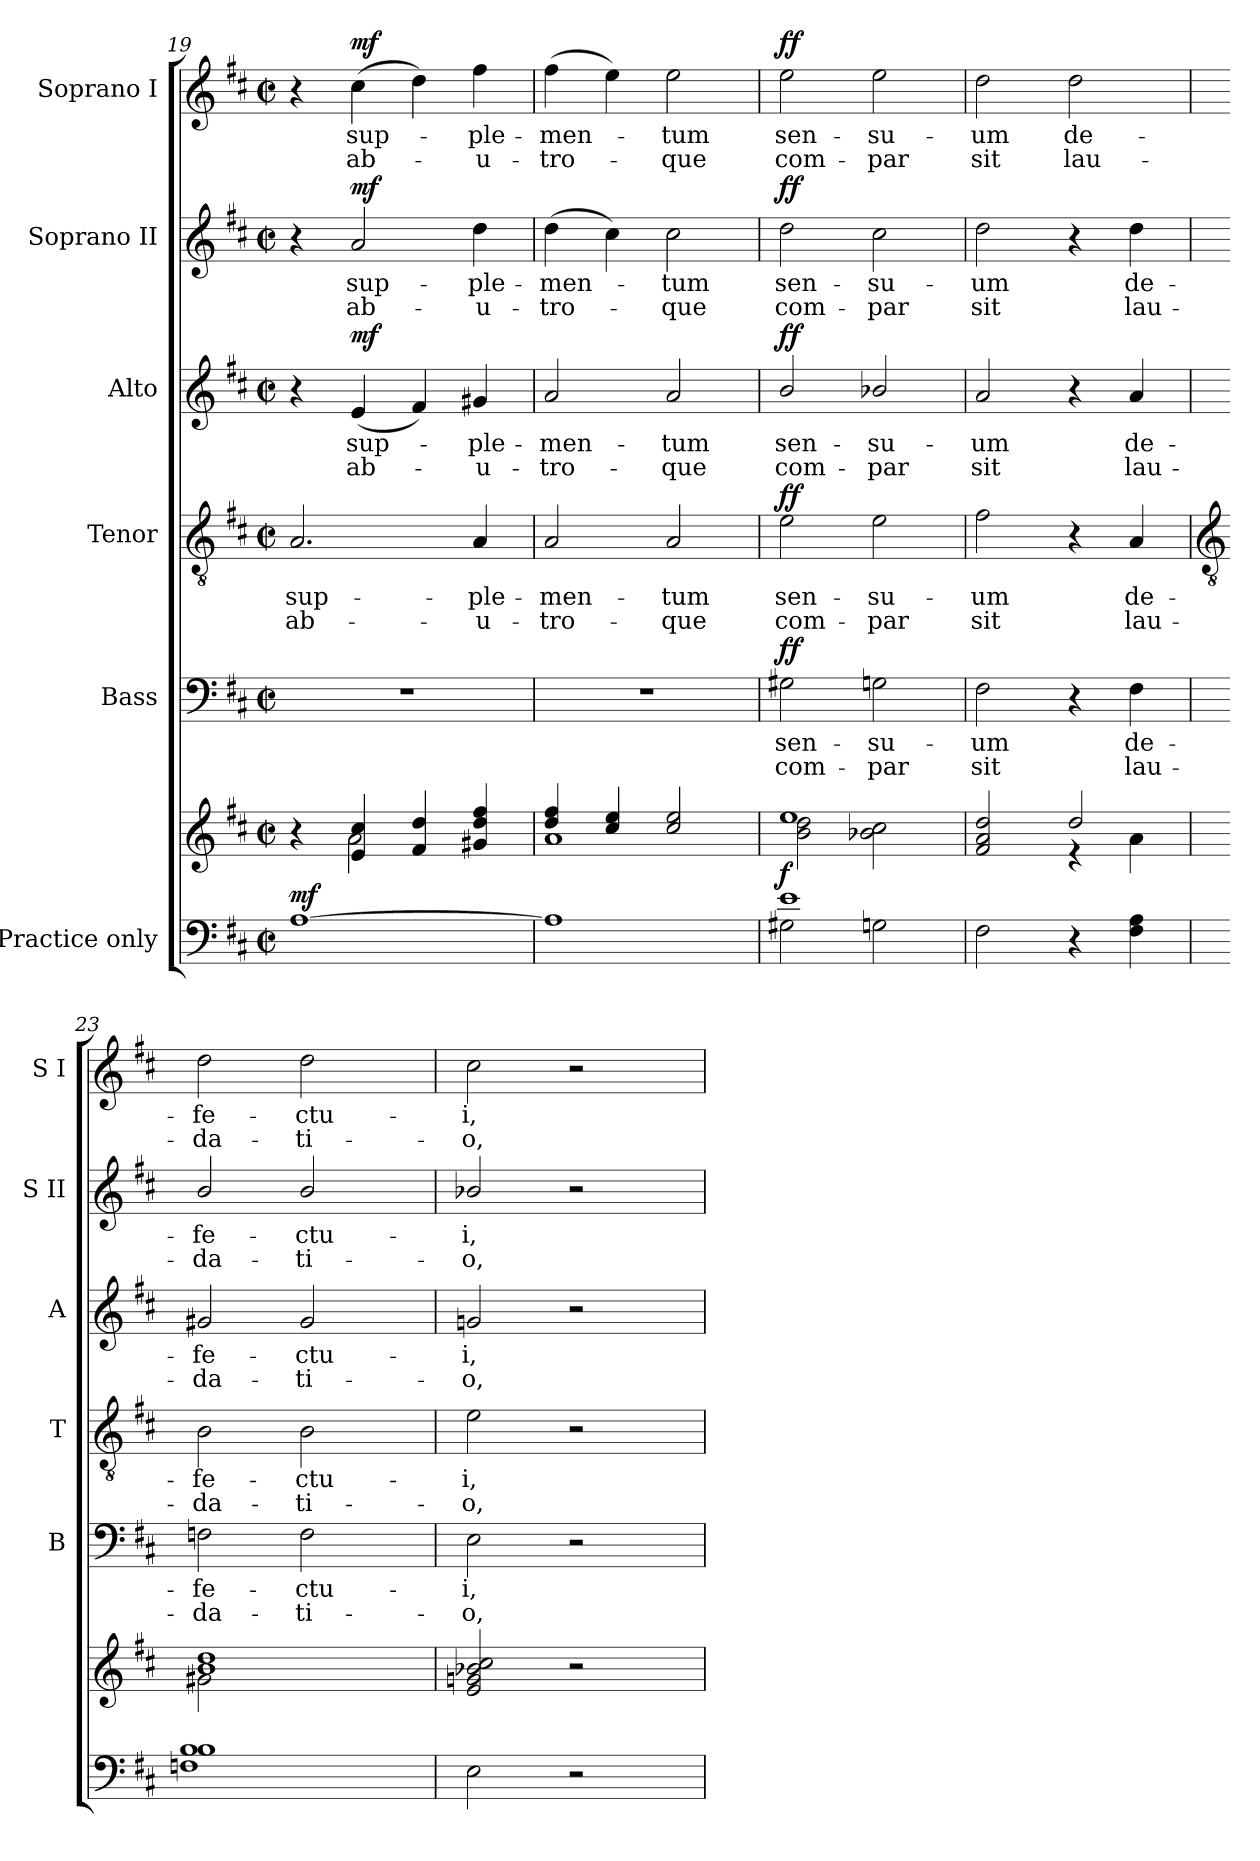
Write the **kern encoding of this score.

**kern	**kern	**dynam	**kern	**text	**text	**dynam	**kern	**text	**text	**dynam	**kern	**text	**text	**dynam	**kern	**text	**text	**dynam	**kern	**text	**text	**dynam
*part6	*part6	*part6	*part5	*part5	*part5	*part5	*part4	*part4	*part4	*part4	*part3	*part3	*part3	*part3	*part2	*part2	*part2	*part2	*part1	*part1	*part1	*part1
*staff7	*staff6	*staff6/7	*staff5	*staff5	*staff5	*staff5	*staff4	*staff4	*staff4	*staff4	*staff3	*staff3	*staff3	*staff3	*staff2	*staff2	*staff2	*staff2	*staff1	*staff1	*staff1	*staff1
*I"Practice only	*	*	*I"Bass	*	*	*	*I"Tenor	*	*	*	*I"Alto	*	*	*	*I"Soprano II	*	*	*	*I"Soprano I	*	*	*
*	*	*	*I'B	*	*	*	*I'T	*	*	*	*I'A	*	*	*	*I'S II	*	*	*	*I'S I	*	*	*
*clefF4	*clefG2	*	*clefF4	*	*	*	*clefGv2	*	*	*	*clefG2	*	*	*	*clefG2	*	*	*	*clefG2	*	*	*
*k[f#c#]	*k[f#c#]	*	*k[f#c#]	*	*	*	*k[f#c#]	*	*	*	*k[f#c#]	*	*	*	*k[f#c#]	*	*	*	*k[f#c#]	*	*	*
*D:	*D:	*	*D:	*	*	*	*D:	*	*	*	*D:	*	*	*	*D:	*	*	*	*D:	*	*	*
*M2/2	*M2/2	*	*M2/2	*	*	*	*M2/2	*	*	*	*M2/2	*	*	*	*M2/2	*	*	*	*M2/2	*	*	*
*met(c|)	*met(c|)	*	*met(c|)	*	*	*	*met(c|)	*	*	*	*met(c|)	*	*	*	*met(c|)	*	*	*	*met(c|)	*	*	*
=19	=19	=19	=19	=19	=19	=19	=19	=19	=19	=19	=19	=19	=19	=19	=19	=19	=19	=19	=19	=19	=19	=19
*^	*^	*	*	*	*	*	*	*	*	*	*	*	*	*	*	*	*	*	*	*	*	*
!	!	!	!	!LO:DY:a=2	!	!	!	!	!	!LO:LY:b	!LO:LY:b	!	!	!	!	!	!	!	!	!	!	!	!	!
[1A/	1ryy	4r	4ryy	mf	1r	.	.	.	2.A	sup-	-ab-	.	4r	.	.	.	4r	.	.	.	4r	.	.	.
!	!	!	!	!	!	!	!	!	!	!	!	!	!	!LO:LY:b	!LO:LY:b	!LO:DY:b	!	!LO:LY:b	!LO:LY:b	!LO:DY:b	!	!LO:LY:b	!LO:LY:b	!LO:DY:b
.	.	4e/ 4cc#/	2a\	.	.	.	.	.	.	.	.	.	(<4e	sup-	ab-	mf	2a	sup-	-ab-	mf	(>4cc#	sup-	ab-	mf
.	.	4f#/ 4dd/	.	.	.	.	.	.	.	.	.	.	4f#)	.	.	.	.	.	.	.	4dd)	.	.	.
!	!	!	!	!	!	!	!	!	!	!LO:LY:b	!LO:LY:b	!	!	!LO:LY:b	!LO:LY:b	!	!	!LO:LY:b	!LO:LY:b	!	!	!LO:LY:b	!LO:LY:b	!
.	.	4g#X/ 4dd/ 4ff#/	4ryy	.	.	.	.	.	4A	-ple-	-u-	.	4g#X	ple-	-u-	.	4dd	-ple-	-u-	.	4ff#	ple-	-u-	.
=20	=20	=20	=20	=20	=20	=20	=20	=20	=20	=20	=20	=20	=20	=20	=20	=20	=20	=20	=20	=20	=20	=20	=20	=20
!	!	!	!	!	!	!	!	!	!	!LO:LY:b	!LO:LY:b	!	!	!LO:LY:b	!LO:LY:b	!	!	!LO:LY:b	!LO:LY:b	!	!	!LO:LY:b	!LO:LY:b	!
1A/]	1ryy	4dd/ 4ff#/	1a\	.	1r	.	.	.	2A	-men-	-tro-	.	2a	-men-	-tro-	.	(>4dd	-men-	tro-	.	(>4ff#	-men-	tro-	.
.	.	4cc#/ 4ee/	.	.	.	.	.	.	.	.	.	.	.	.	.	.	4cc#)	.	.	.	4ee)	.	.	.
!	!	!	!	!	!	!	!	!	!	!LO:LY:b	!LO:LY:b	!	!	!LO:LY:b	!LO:LY:b	!	!	!LO:LY:b	!LO:LY:b	!	!	!LO:LY:b	!LO:LY:b	!
.	.	2cc#/ 2ee/	.	.	.	.	.	.	2A	-tum	que	.	2a	-tum	que	.	2cc#	tum	que	.	2ee	tum	que	.
=21	=21	=21	=21	=21	=21	=21	=21	=21	=21	=21	=21	=21	=21	=21	=21	=21	=21	=21	=21	=21	=21	=21	=21	=21
!	!	!	!	!LO:DY:a=2	!	!LO:LY:b	!LO:LY:b	!LO:DY:b	!	!LO:LY:b	!LO:LY:b	!LO:DY:b	!	!LO:LY:b	!LO:LY:b	!LO:DY:b	!	!LO:LY:b	!LO:LY:b	!LO:DY:b	!	!LO:LY:b	!LO:LY:b	!LO:DY:b
1e/	2G#X\	1ee/	2b\ 2dd\	f	2G#X	sen-	-com-	ff	2e	sen-	-com-	ff	2b/	sen-	-com-	ff	2dd	sen-	-com-	ff	2ee	sen-	-com-	ff
!	!	!	!	!	!	!LO:LY:b	!LO:LY:b	!	!	!LO:LY:b	!LO:LY:b	!	!	!LO:LY:b	!LO:LY:b	!	!	!LO:LY:b	!LO:LY:b	!	!	!LO:LY:b	!LO:LY:b	!
.	2Gn\	.	2b-X\ 2cc#\	.	2Gn	-su-	-par	.	2e	-su-	-par	.	2b-X/	-su-	-par	.	2cc#	-su-	-par	.	2ee	-su-	-par	.
=22	=22	=22	=22	=22	=22	=22	=22	=22	=22	=22	=22	=22	=22	=22	=22	=22	=22	=22	=22	=22	=22	=22	=22	=22
!	!	!	!	!	!	!LO:LY:b	!LO:LY:b	!	!	!LO:LY:b	!LO:LY:b	!	!	!LO:LY:b	!LO:LY:b	!	!	!LO:LY:b	!LO:LY:b	!	!	!LO:LY:b	!LO:LY:b	!
2.ryy	2F#\	2f#/ 2a/ 2dd/	2ryy	.	2F#	um	sit	.	2f#	um	sit	.	2a	um	sit	.	2dd	um	sit	.	2dd	um	sit	.
!	!	!	!	!	!	!	!	!	!	!	!	!	!	!	!	!	!	!	!	!	!	!LO:LY:b	!LO:LY:b	!
.	4r	2dd/	4r	.	4r	.	.	.	4r	.	.	.	4r	.	.	.	4r	.	.	.	2dd	de-	-lau-	.
!	!	!	!	!	!	!LO:LY:b	!LO:LY:b	!	!	!LO:LY:b	!LO:LY:b	!	!	!LO:LY:b	!LO:LY:b	!	!	!LO:LY:b	!LO:LY:b	!	!	!	!	!
4ryy	4F#\ 4A\	.	4a\	.	4F#	de-	-lau-	.	4A	de-	-lau-	.	4a	de-	-lau-	.	4dd	de-	-lau-	.	.	.	.	.
!!LO:LB:g=z
=23	=23	=23	=23	=23	=23	=23	=23	=23	=23	=23	=23	=23	=23	=23	=23	=23	=23	=23	=23	=23	=23	=23	=23	=23
*	*	*	*	*	*	*	*	*	*clefGv2	*	*	*	*	*	*	*	*	*	*	*	*	*	*	*
!	!	!	!	!	!	!LO:LY:b	!LO:LY:b	!	!	!LO:LY:b	!LO:LY:b	!	!	!LO:LY:b	!LO:LY:b	!	!	!LO:LY:b	!LO:LY:b	!	!	!LO:LY:b	!LO:LY:b	!
1B/	1Fn\ 1B\	1b/ 1dd/	2g#X\	.	2Fn	-fe-	-da-	.	2B	-fe-	-da-	.	2g#X	-fe-	-da-	.	2b/	-fe-	-da-	.	2dd	-fe-	-da-	.
!	!	!	!	!	!	!LO:LY:b	!LO:LY:b	!	!	!LO:LY:b	!LO:LY:b	!	!	!LO:LY:b	!LO:LY:b	!	!	!LO:LY:b	!LO:LY:b	!	!	!LO:LY:b	!LO:LY:b	!
.	.	.	4ryy	.	2F	-ctu-	-ti-	.	2B	-ctu-	-ti-	.	2g#	-ctu-	-ti-	.	2b/	-ctu-	-ti-	.	2dd	-ctu-	-ti-	.
.	.	.	4ryy	.	.	.	.	.	.	.	.	.	.	.	.	.	.	.	.	.	.	.	.	.
=24	=24	=24	=24	=24	=24	=24	=24	=24	=24	=24	=24	=24	=24	=24	=24	=24	=24	=24	=24	=24	=24	=24	=24	=24
!	!	!	!	!	!	!LO:LY:b	!LO:LY:b	!	!	!LO:LY:b	!LO:LY:b	!	!	!LO:LY:b	!LO:LY:b	!	!	!LO:LY:b	!LO:LY:b	!	!	!LO:LY:b	!LO:LY:b	!
2ryy	2E\	2e/ 2gn/ 2b-X/ 2cc#/	2ryy	.	2E	-i,	o,	.	2e	-i,	o,	.	2gn	-i,	o,	.	2b-X/	-i,	o,	.	2cc#	-i,	o,	.
4ryy	2r	2r	4ryy	.	2r	.	.	.	2r	.	.	.	2r	.	.	.	2r	.	.	.	2r	.	.	.
4ryy	.	.	4ryy	.	.	.	.	.	.	.	.	.	.	.	.	.	.	.	.	.	.	.	.	.
*v	*v	*	*	*	*	*	*	*	*	*	*	*	*	*	*	*	*	*	*	*	*	*	*	*
*	*v	*v	*	*	*	*	*	*	*	*	*	*	*	*	*	*	*	*	*	*	*	*	*
=	=	=	=	=	=	=	=	=	=	=	=	=	=	=	=	=	=	=	=	=	=	=
*-	*-	*-	*-	*-	*-	*-	*-	*-	*-	*-	*-	*-	*-	*-	*-	*-	*-	*-	*-	*-	*-	*-
